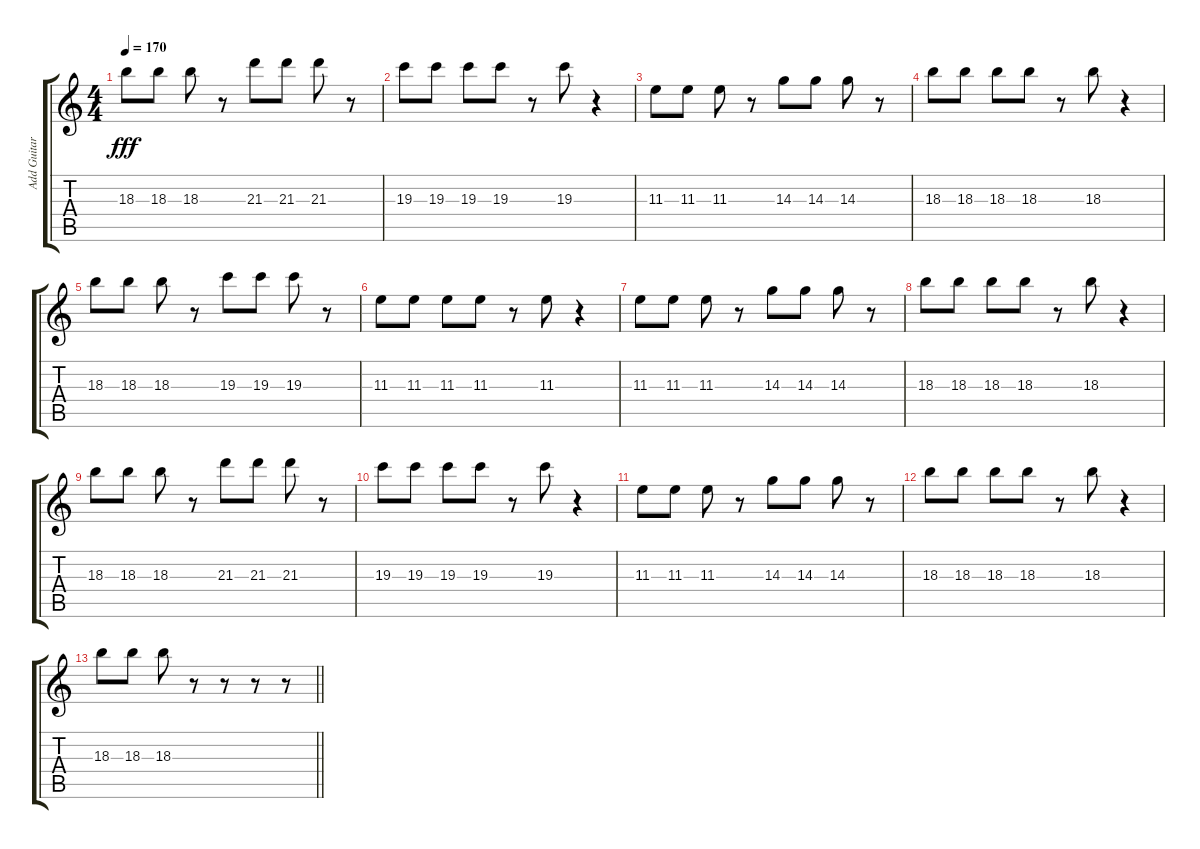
\track ("Add Guitar" "Add Guitar") {instrument electricguitarjazz}
\staff {score tabs}
\tuning (D4 A3 F3 C3 G2 C2) {hide}
\ts (4 4)
\tempo 170
\clef g2
\ks c
18.3.8{dy fff} 18.3.8 18.3.8 r.8 21.3.8 21.3.8 21.3.8 r.8 |
19.3.8 19.3.8 19.3.8 19.3.8 r.8 19.3.8 r.4 |
11.3.8 11.3.8 11.3.8 r.8 14.3.8 14.3.8 14.3.8 r.8 |
18.3.8 18.3.8 18.3.8 18.3.8 r.8 18.3.8 r.4 |
18.3.8 18.3.8 18.3.8 r.8 19.3.8 19.3.8 19.3.8 r.8 |
11.3.8 11.3.8 11.3.8 11.3.8 r.8 11.3.8 r.4 |
11.3.8 11.3.8 11.3.8 r.8 14.3.8 14.3.8 14.3.8 r.8 |
18.3.8 18.3.8 18.3.8 18.3.8 r.8 18.3.8 r.4 |
18.3.8 18.3.8 18.3.8 r.8 21.3.8 21.3.8 21.3.8 r.8 |
19.3.8 19.3.8 19.3.8 19.3.8 r.8 19.3.8 r.4 |
11.3.8 11.3.8 11.3.8 r.8 14.3.8 14.3.8 14.3.8 r.8 |
18.3.8 18.3.8 18.3.8 18.3.8 r.8 18.3.8 r.4 |
\barLineRight lightlight
18.3.8 18.3.8 18.3.8 r.8 r.8 r.8 r.8
